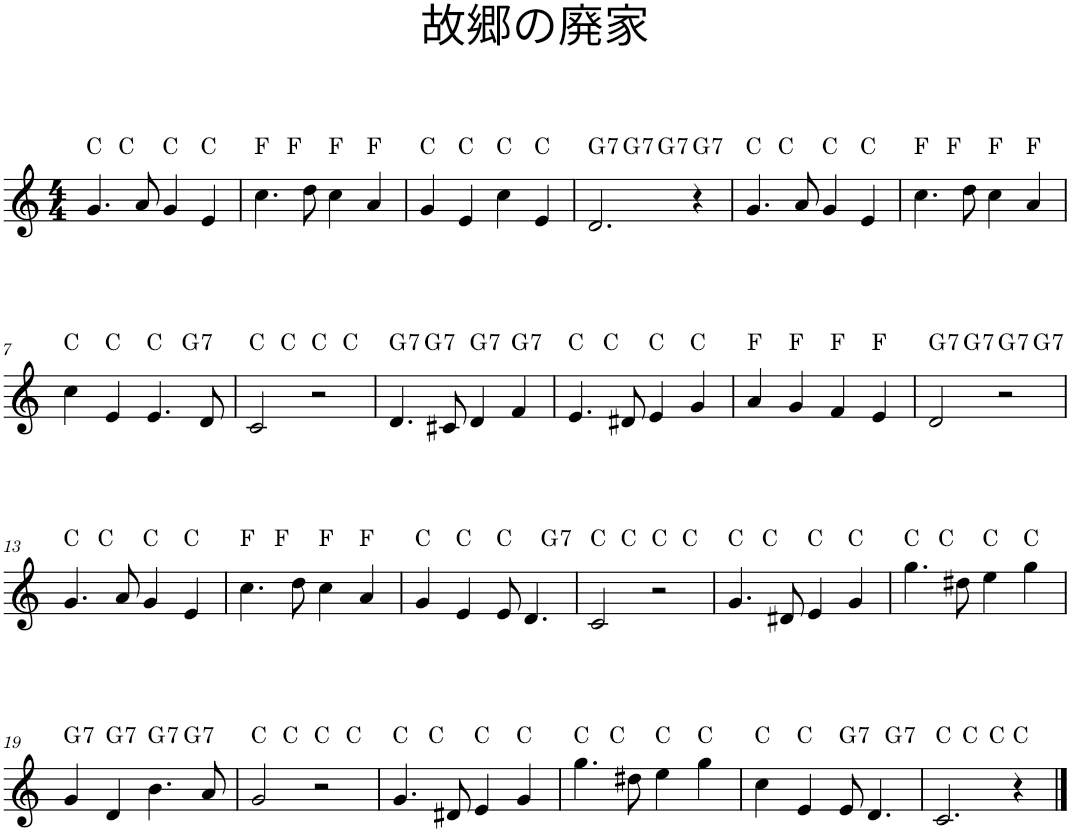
**kern	**harte
*part1	*part1
*staff1	*
*I"Piano	*
*I'Pno.	*
*clefG2	*
*k[]	*
*M4/4	*
=1	=1
*^	*
4.g/	4ryy	C:maj
.	2.ryy	C:maj
8a/	.	.
4g/	.	C:maj
4e/	.	C:maj
=2	=2	=2
4.cc\	4ryy	F:maj
.	2.ryy	F:maj
8dd\	.	.
4cc\	.	F:maj
4a/	.	F:maj
*v	*v	*
=3	=3
4g/	C:maj
4e/	C:maj
4cc\	C:maj
4e/	C:maj
=4	=4
!	!LO:H:kt=7
*^	*
*	*^	*
2.d/	4ryy	2ryy	G:7
!	!	!	!LO:H:kt=7
.	2.ryy	.	G:7
!	!	!	!LO:H:kt=7
.	.	2ryy	G:7
!	!	!	!LO:H:kt=7
4r	.	.	G:7
*	*v	*v	*
=5	=5	=5
4.g/	4ryy	C:maj
.	2.ryy	C:maj
8a/	.	.
4g/	.	C:maj
4e/	.	C:maj
=6	=6	=6
4.cc\	4ryy	F:maj
.	2.ryy	F:maj
8dd\	.	.
4cc\	.	F:maj
4a/	.	F:maj
!!LO:LB:g=z	!!
=7	=7	=7
4cc\	2.ryy	C:maj
4e/	.	C:maj
4.e/	.	C:maj
!	!	!LO:H:kt=7
.	4ryy	G:7
8d/	.	.
=8	=8	=8
*	*^	*
2c/	4ryy	2.ryy	C:maj
.	2.ryy	.	C:maj
2r	.	.	C:maj
.	.	4ryy	C:maj
=9	=9	=9	=9
!	!	!	!LO:H:kt=7
*	*v	*v	*
4.d/	4ryy	G:7
!	!	!LO:H:kt=7
.	2.ryy	G:7
8c#X/	.	.
!	!	!LO:H:kt=7
4d/	.	G:7
!	!	!LO:H:kt=7
4f/	.	G:7
=10	=10	=10
4.e/	4ryy	C:maj
.	2.ryy	C:maj
8d#X/	.	.
4e/	.	C:maj
4g/	.	C:maj
*v	*v	*
=11	=11
4a/	F:maj
4g/	F:maj
4f/	F:maj
4e/	F:maj
=12	=12
!	!LO:H:kt=7
*^	*
*	*^	*
2d/	4ryy	2.ryy	G:7
!	!	!	!LO:H:kt=7
.	2.ryy	.	G:7
!	!	!	!LO:H:kt=7
2r	.	.	G:7
!	!	!	!LO:H:kt=7
.	.	4ryy	G:7
*	*v	*v	*
!!LO:LB:g=z
=13	=13	=13
4.g/	4ryy	C:maj
.	2.ryy	C:maj
8a/	.	.
4g/	.	C:maj
4e/	.	C:maj
=14	=14	=14
4.cc\	4ryy	F:maj
.	2.ryy	F:maj
8dd\	.	.
4cc\	.	F:maj
4a/	.	F:maj
=15	=15	=15
4g/	2.ryy	C:maj
4e/	.	C:maj
8e/	.	C:maj
4.d/	.	.
!	!	!LO:H:kt=7
.	4ryy	G:7
=16	=16	=16
*	*^	*
2c/	4ryy	2.ryy	C:maj
.	2.ryy	.	C:maj
2r	.	.	C:maj
.	.	4ryy	C:maj
*	*v	*v	*
=17	=17	=17
4.g/	4ryy	C:maj
.	2.ryy	C:maj
8d#X/	.	.
4e/	.	C:maj
4g/	.	C:maj
=18	=18	=18
4.gg\	4ryy	C:maj
.	2.ryy	C:maj
8dd#X\	.	.
4ee\	.	C:maj
4gg\	.	C:maj
!!LO:LB:g=z	!!
=19	=19	=19
!	!	!LO:H:kt=7
4g/	2.ryy	G:7
!	!	!LO:H:kt=7
4d/	.	G:7
!	!	!LO:H:kt=7
4.b\	.	G:7
!	!	!LO:H:kt=7
.	4ryy	G:7
8a/	.	.
=20	=20	=20
*	*^	*
2g/	4ryy	2.ryy	C:maj
.	2.ryy	.	C:maj
2r	.	.	C:maj
.	.	4ryy	C:maj
*	*v	*v	*
=21	=21	=21
4.g/	4ryy	C:maj
.	2.ryy	C:maj
8d#X/	.	.
4e/	.	C:maj
4g/	.	C:maj
=22	=22	=22
4.gg\	4ryy	C:maj
.	2.ryy	C:maj
8dd#X\	.	.
4ee\	.	C:maj
4gg\	.	C:maj
=23	=23	=23
4cc\	2.ryy	C:maj
4e/	.	C:maj
!	!	!LO:H:kt=7
8e/	.	G:7
4.d/	.	.
!	!	!LO:H:kt=7
.	4ryy	G:7
=24	=24	=24
*	*^	*
2.c/	4ryy	2ryy	C:maj
.	2.ryy	.	C:maj
.	.	2ryy	C:maj
4r	.	.	C:maj
*v	*v	*v	*
==	==
*-	*-
